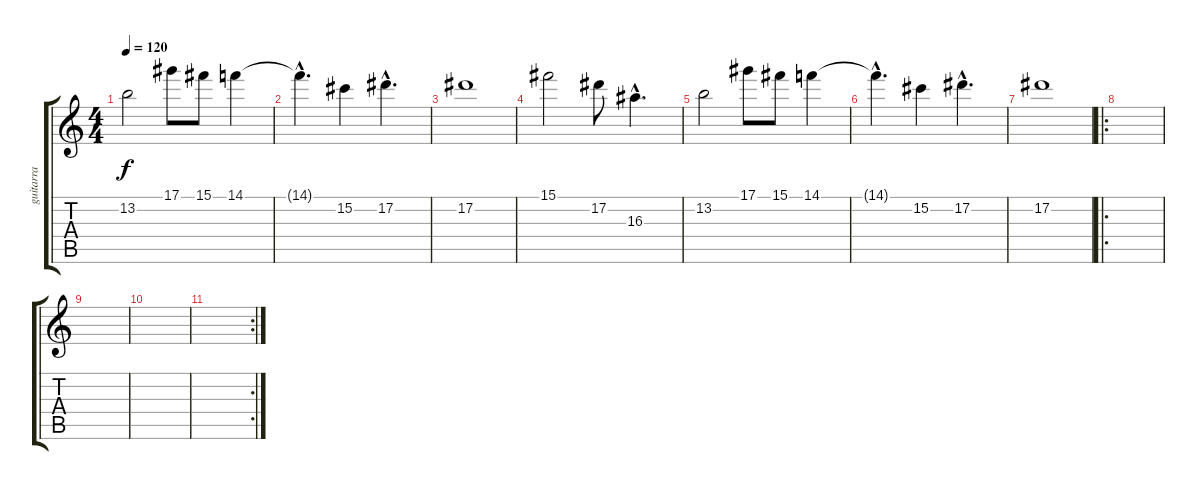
\track ("guitarra" "guitarra") {instrument overdrivenguitar}
\staff {score tabs}
\tuning (Eb4 Bb3 Gb3 Db3 Ab2 Eb2) {hide}
\ts (4 4)
\tempo 120
\clef g2
\ks c
13.2.2{dy f} 17.1.8 15.1.8 14.1.4 |
14.1{hac t}.4{d} 15.2.4 17.2{hac}.4{d} |
17.2.1 |
15.1.2{instrument overdrivenguitar} 17.2.8 16.3{hac}.4{d} |
13.2.2 17.1.8 15.1.8 14.1.4 |
14.1{hac t}.4{d} 15.2.4 17.2{hac}.4{d} |
17.2.1 |
\ro
|
|
|
\rc 2
